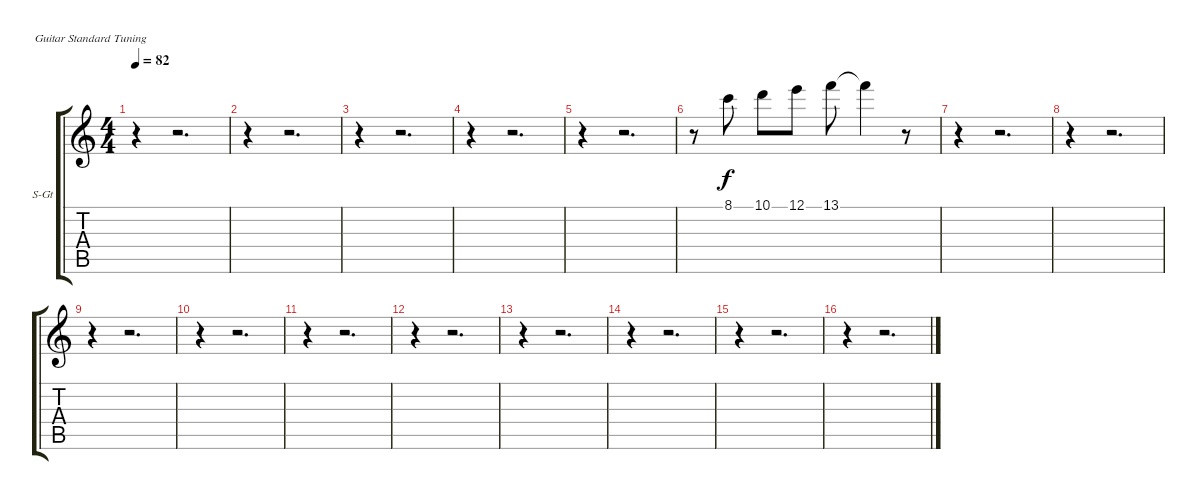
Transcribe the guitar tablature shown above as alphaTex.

\bracketExtendMode groupsimilarinstruments
\firstSystemTrackNameOrientation horizontal
\otherSystemsTrackNameOrientation horizontal
\track ("和声" "S-Gt") {instrument lead3calliope}
\staff {score tabs}
\tuning (E4 B3 G3 D3 A2 E2)
\displaytranspose 12
\ts (4 4)
\tempo 82
\clef g2
\ks c
r.4{dy f} r.2{d} |
r.4 r.2{d} |
r.4 r.2{d} |
r.4 r.2{d} |
r.4 r.2{d} |
r.8 8.1.8 10.1.8 12.1.8 13.1.8 13.1{t}.4 r.8 |
r.4 r.2{d} |
r.4 r.2{d} |
r.4 r.2{d} |
r.4 r.2{d} |
r.4 r.2{d} |
r.4 r.2{d} |
r.4 r.2{d} |
r.4 r.2{d} |
r.4 r.2{d} |
r.4 r.2{d}
